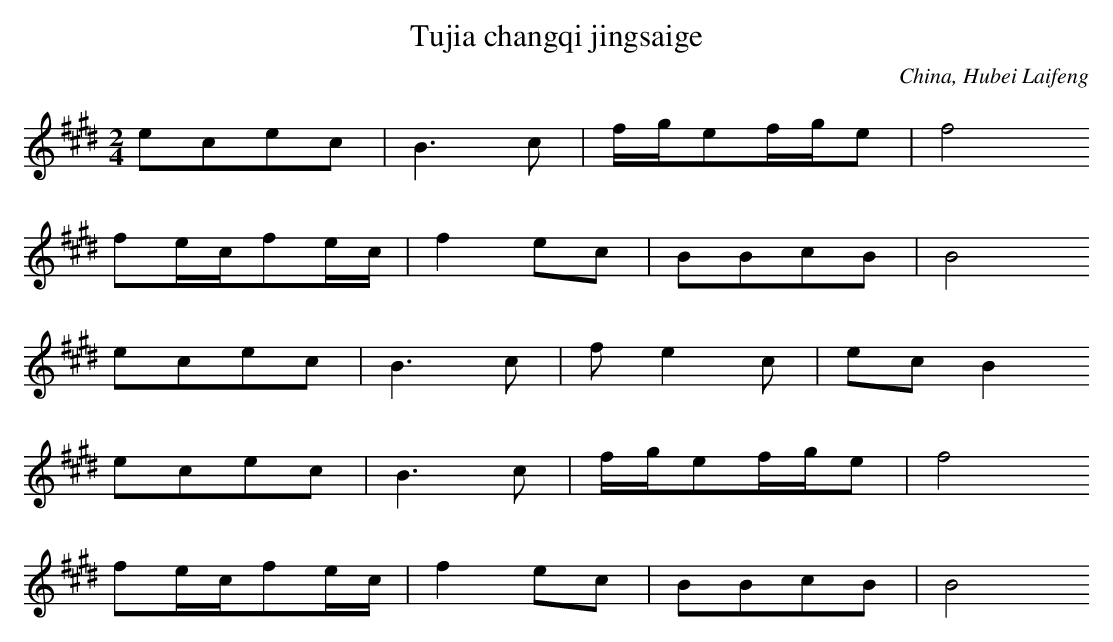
X:1
T: Tujia changqi jingsaige
O: China, Hubei Laifeng
M: 2/4
L: 1/16
K: E
e2c2e2c2 | B6c2 | fge2fge2 | f8
f2ecf2ec | f4e2c2 | B2B2c2B2 | B8
e2c2e2c2 | B6c2 | f2e4c2 | e2c2B4
e2c2e2c2 | B6c2 | fge2fge2 | f8
f2ecf2ec | f4e2c2 | B2B2c2B2 | B8
